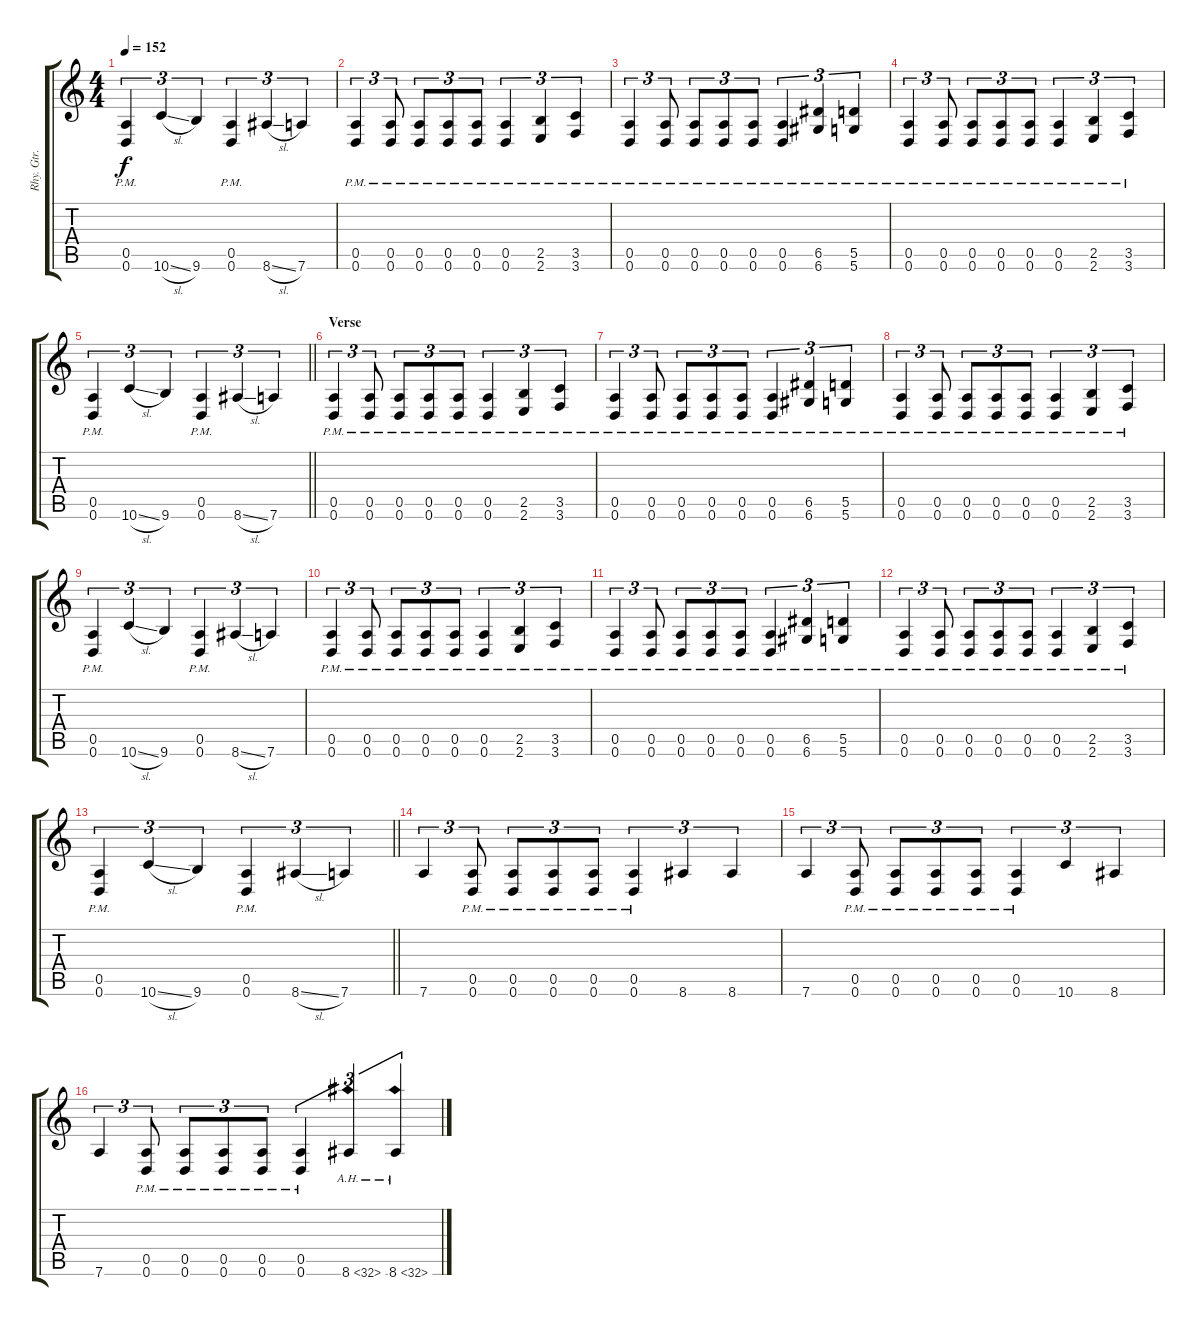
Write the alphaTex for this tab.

\track ("Rhy. Gtr. 1" "Rhy. Gtr. ") {instrument distortionguitar}
\staff {score tabs}
\tuning (E4 B3 G3 D3 A2 D2) {hide}
\ts (4 4)
\tempo 152
\clef g2
\ks c
(0.5{pm} 0.6{pm}).4{tu (3 2) dy f} 10.6{sl}.4{tu (3 2)} 9.6.4{tu (3 2)} (0.5{pm} 0.6{pm}).4{tu (3 2)} 8.6{sl}.4{tu (3 2)} 7.6.4{tu (3 2)} |
(0.5{pm} 0.6{pm}).4{tu (3 2)} (0.5{pm} 0.6{pm}).8{tu (3 2)} (0.5{pm} 0.6{pm}).8{tu (3 2)} (0.5{pm} 0.6{pm}).8{tu (3 2)} (0.5{pm} 0.6{pm}).8{tu (3 2)} (0.5{pm} 0.6{pm}).4{tu (3 2)} (2.5{pm} 2.6{pm}).4{tu (3 2)} (3.5{pm} 3.6).4{tu (3 2)} |
(0.5{pm} 0.6{pm}).4{tu (3 2)} (0.5{pm} 0.6{pm}).8{tu (3 2)} (0.5{pm} 0.6{pm}).8{tu (3 2)} (0.5{pm} 0.6{pm}).8{tu (3 2)} (0.5{pm} 0.6{pm}).8{tu (3 2)} (0.5{pm} 0.6{pm}).4{tu (3 2)} (6.5{pm} 6.6{pm}).4{tu (3 2)} (5.5{pm} 5.6).4{tu (3 2)} |
(0.5{pm} 0.6{pm}).4{tu (3 2)} (0.5{pm} 0.6{pm}).8{tu (3 2)} (0.5{pm} 0.6{pm}).8{tu (3 2)} (0.5{pm} 0.6{pm}).8{tu (3 2)} (0.5{pm} 0.6{pm}).8{tu (3 2)} (0.5{pm} 0.6{pm}).4{tu (3 2)} (2.5{pm} 2.6{pm}).4{tu (3 2)} (3.5{pm} 3.6).4{tu (3 2)} |
\barLineRight lightlight
(0.5{pm} 0.6{pm}).4{tu (3 2)} 10.6{sl}.4{tu (3 2)} 9.6.4{tu (3 2)} (0.5{pm} 0.6{pm}).4{tu (3 2)} 8.6{sl}.4{tu (3 2)} 7.6.4{tu (3 2)} |
\section ("" "Verse")
(0.5{pm} 0.6{pm}).4{tu (3 2)} (0.5{pm} 0.6{pm}).8{tu (3 2)} (0.5{pm} 0.6{pm}).8{tu (3 2)} (0.5{pm} 0.6{pm}).8{tu (3 2)} (0.5{pm} 0.6{pm}).8{tu (3 2)} (0.5{pm} 0.6{pm}).4{tu (3 2)} (2.5{pm} 2.6{pm}).4{tu (3 2)} (3.5{pm} 3.6).4{tu (3 2)} |
(0.5{pm} 0.6{pm}).4{tu (3 2)} (0.5{pm} 0.6{pm}).8{tu (3 2)} (0.5{pm} 0.6{pm}).8{tu (3 2)} (0.5{pm} 0.6{pm}).8{tu (3 2)} (0.5{pm} 0.6{pm}).8{tu (3 2)} (0.5{pm} 0.6{pm}).4{tu (3 2)} (6.5{pm} 6.6{pm}).4{tu (3 2)} (5.5{pm} 5.6).4{tu (3 2)} |
(0.5{pm} 0.6{pm}).4{tu (3 2)} (0.5{pm} 0.6{pm}).8{tu (3 2)} (0.5{pm} 0.6{pm}).8{tu (3 2)} (0.5{pm} 0.6{pm}).8{tu (3 2)} (0.5{pm} 0.6{pm}).8{tu (3 2)} (0.5{pm} 0.6{pm}).4{tu (3 2)} (2.5{pm} 2.6{pm}).4{tu (3 2)} (3.5{pm} 3.6).4{tu (3 2)} |
(0.5{pm} 0.6{pm}).4{tu (3 2)} 10.6{sl}.4{tu (3 2)} 9.6.4{tu (3 2)} (0.5{pm} 0.6{pm}).4{tu (3 2)} 8.6{sl}.4{tu (3 2)} 7.6.4{tu (3 2)} |
(0.5{pm} 0.6{pm}).4{tu (3 2)} (0.5{pm} 0.6{pm}).8{tu (3 2)} (0.5{pm} 0.6{pm}).8{tu (3 2)} (0.5{pm} 0.6{pm}).8{tu (3 2)} (0.5{pm} 0.6{pm}).8{tu (3 2)} (0.5{pm} 0.6{pm}).4{tu (3 2)} (2.5{pm} 2.6{pm}).4{tu (3 2)} (3.5{pm} 3.6).4{tu (3 2)} |
(0.5{pm} 0.6{pm}).4{tu (3 2)} (0.5{pm} 0.6{pm}).8{tu (3 2)} (0.5{pm} 0.6{pm}).8{tu (3 2)} (0.5{pm} 0.6{pm}).8{tu (3 2)} (0.5{pm} 0.6{pm}).8{tu (3 2)} (0.5{pm} 0.6{pm}).4{tu (3 2)} (6.5{pm} 6.6{pm}).4{tu (3 2)} (5.5{pm} 5.6).4{tu (3 2)} |
(0.5{pm} 0.6{pm}).4{tu (3 2)} (0.5{pm} 0.6{pm}).8{tu (3 2)} (0.5{pm} 0.6{pm}).8{tu (3 2)} (0.5{pm} 0.6{pm}).8{tu (3 2)} (0.5{pm} 0.6{pm}).8{tu (3 2)} (0.5{pm} 0.6{pm}).4{tu (3 2)} (2.5{pm} 2.6{pm}).4{tu (3 2)} (3.5{pm} 3.6).4{tu (3 2)} |
\barLineRight lightlight
(0.5{pm} 0.6{pm}).4{tu (3 2)} 10.6{sl}.4{tu (3 2)} 9.6.4{tu (3 2)} (0.5{pm} 0.6{pm}).4{tu (3 2)} 8.6{sl}.4{tu (3 2)} 7.6.4{tu (3 2)} |
\section ("" "")
7.6.4{tu (3 2)} (0.5{pm} 0.6{pm}).8{tu (3 2)} (0.5{pm} 0.6{pm}).8{tu (3 2)} (0.5{pm} 0.6{pm}).8{tu (3 2)} (0.5{pm} 0.6{pm}).8{tu (3 2)} (0.5{pm} 0.6{pm}).4{tu (3 2)} 8.6.4{tu (3 2)} 8.6.4{tu (3 2)} |
7.6.4{tu (3 2)} (0.5{pm} 0.6{pm}).8{tu (3 2)} (0.5{pm} 0.6{pm}).8{tu (3 2)} (0.5{pm} 0.6{pm}).8{tu (3 2)} (0.5{pm} 0.6{pm}).8{tu (3 2)} (0.5{pm} 0.6{pm}).4{tu (3 2)} 10.6.4{tu (3 2)} 8.6.4{tu (3 2)} |
7.6.4{tu (3 2)} (0.5{pm} 0.6{pm}).8{tu (3 2)} (0.5{pm} 0.6{pm}).8{tu (3 2)} (0.5{pm} 0.6{pm}).8{tu (3 2)} (0.5{pm} 0.6{pm}).8{tu (3 2)} (0.5{pm} 0.6{pm}).4{tu (3 2)} 8.6{ah 24}.4{tu (3 2)} 8.6{ah 24}.4{tu (3 2)}
